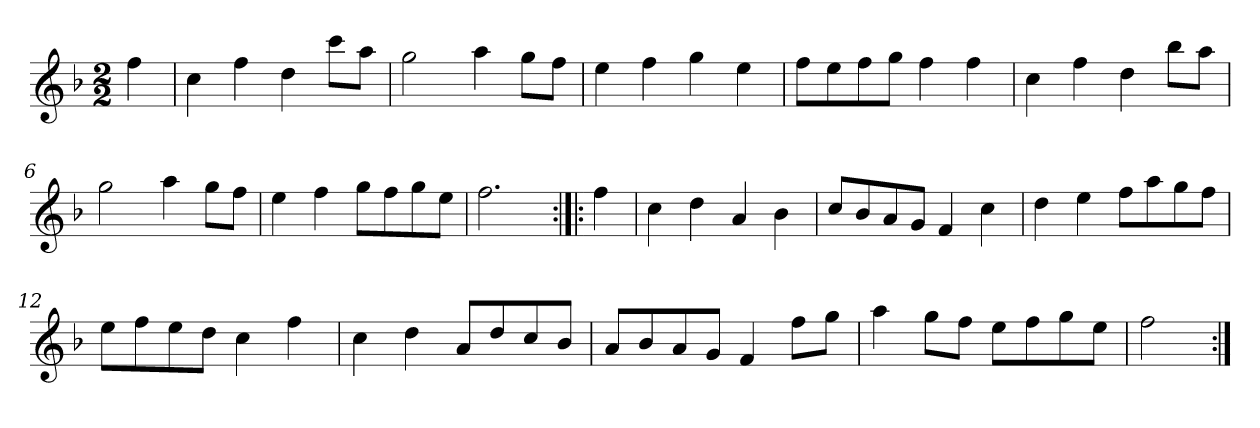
**kern
*part1
*staff1
*clefG2
*k[b-]
*F:
*M2/2
*MM138
=
4ff
=1
4cc
4ff
4dd
8ccc\L
8aa\J
=2
2gg
4aa
8gg\L
8ff\J
=3
4ee
4ff
4gg
4ee
=4
8ff\L
8ee\
8ff\
8gg\J
4ff
4ff
=5
4cc
4ff
4dd
8bb-\L
8aa\J
=6
2gg
4aa
8gg\L
8ff\J
=7
4ee
4ff
8gg\L
8ff\
8gg\
8ee\J
=8
2.ff
=:|!|:
4ff
=9
4cc
4dd
4a
4b-
=10
8cc/L
8b-/
8a/
8g/J
4f
4cc
=11
4dd
4ee
8ff\L
8aa\
8gg\
8ff\J
=12
8ee\L
8ff\
8ee\
8dd\J
4cc
4ff
=13
4cc
4dd
8a/L
8dd/
8cc/
8b-/J
=14
8a/L
8b-/
8a/
8g/J
4f
8ff\L
8gg\J
=15
4aa
8gg\L
8ff\J
8ee\L
8ff\
8gg\
8ee\J
=16
2ff
=:|!
*-
